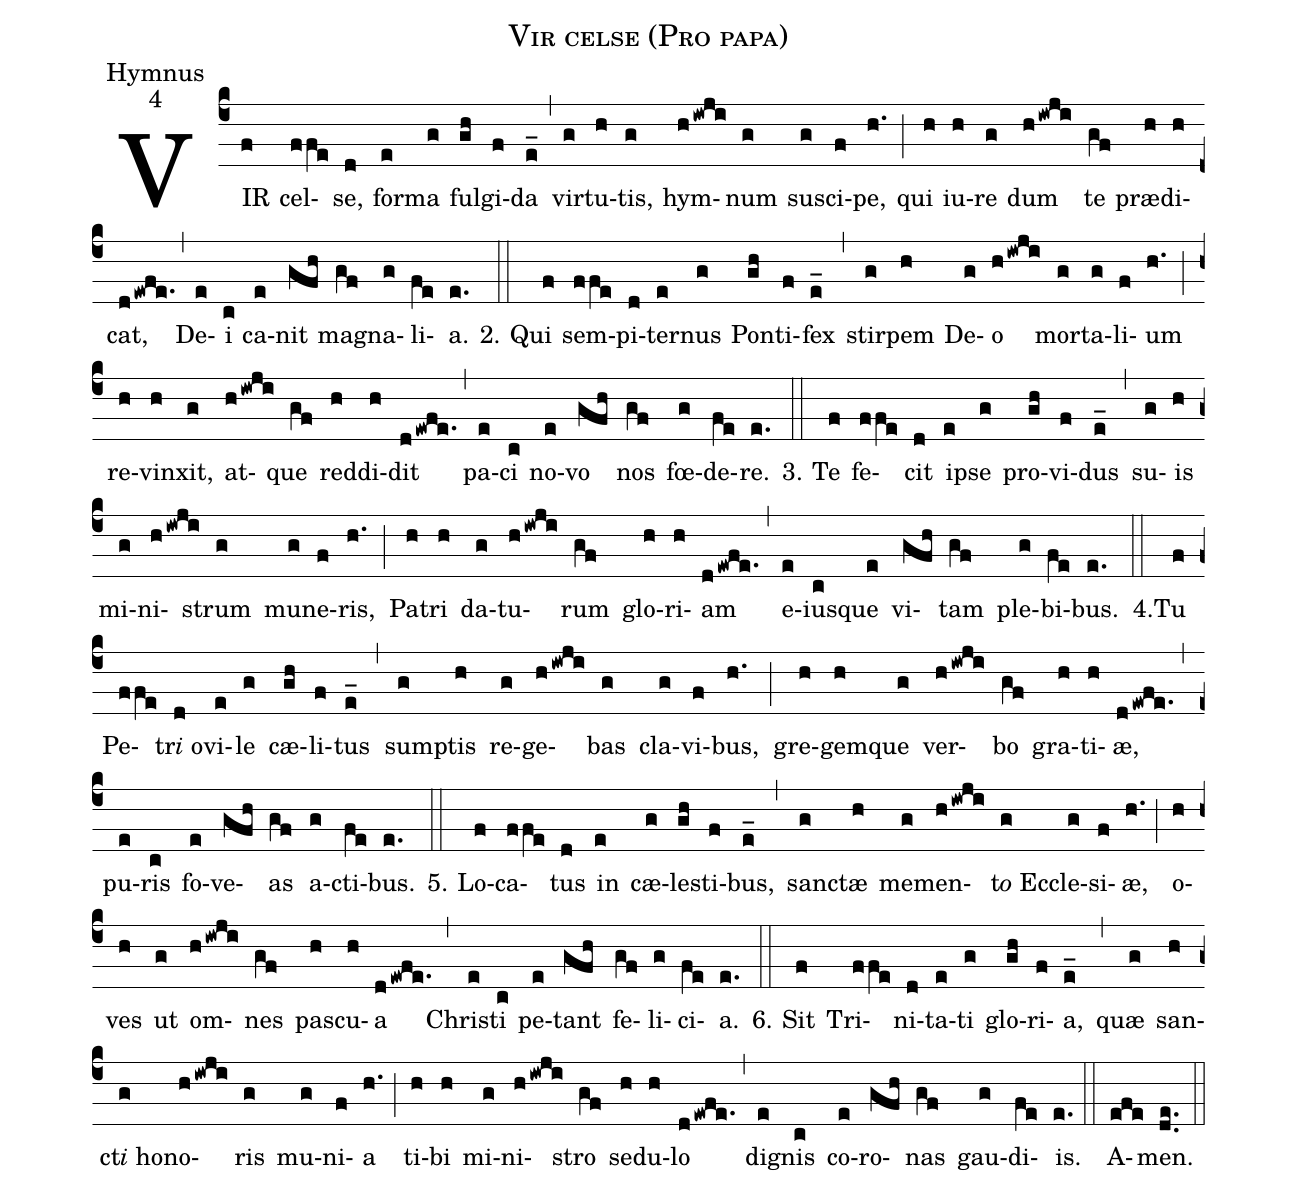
name:Vir celse (Pro papa);
office-part:Hymnus;
mode:4;
%%
(c4)VIR(f) cel(ffe)se,(d) for(e)ma(g) ful(gh)gi(f)da(e_) (,) vir(g)tu(h)tis,(g) hym(hiwji)num(g) su(g)sci(f)pe,(h.) (;) qui(h) iu(h)re(g) dum(hiwji) te(gf) præ(h)di(h)cat,(dewfe.) (,) De(e)i(c) ca(e)nit(gfh) ma(gf)gna(g)li(fe)a.(e.) (::)
2. Qui(f) sem(ffe)pi(d)ter(e)nus(g) Pon(gh)ti(f)fex(e_) (,) stir(g)pem(h) De(g)o(hiwji) mor(g)ta(g)li(f)um(h.) (;) re(h)vin(h)xit,(g) at(hiwji)que(gf) red(h)di(h)dit(dewfe.) (,) pa(e)ci(c) no(e)vo(gfh) nos(gf) fœ(g)de(fe)re.(e.) (::)
3. Te(f) fe(ffe)cit(d) ip(e)se(g) pro(gh)vi(f)dus(e_) (,) su(g)is(h) mi(g)ni(hiwji)strum(g) mu(g)ne(f)ris,(h.) (;) Pa(h)tri(h) da(g)tu(hiwji)rum(gf) glo(h)ri(h)am(dewfe.) (,) e(e)ius(c)que(e) vi(gfh)tam(gf) ple(g)bi(fe)bus.(e.) (::)
4.Tu(f) Pe(ffe)tr<i>i</i> o(d)vi(e)le(g) cæ(gh)li(f)tus(e_) (,) sum(g)ptis(h) re(g)ge(hiwji)bas(g) cla(g)vi(f)bus,(h.)(;) gre(h)gem(h)que(g) ver(hiwji)bo(gf) gra(h)ti(h)æ,(dewfe.) (,) pu(e)ris(c) fo(e)ve(gfh)as(gf) a(g)cti(fe)bus.(e.) (::)
5. Lo(f)ca(ffe)tus(d) in(e) cæ(g)le(gh)sti(f)bus,(e_) (,) san(g)ctæ(h) me(g)men(hiwji)t<i>o</i> Ec(g)cle(g)si(f)æ,(h.) (;) o(h)ves(h) ut(g) om(hiwji)nes(gf) pas(h)cu(h)a(dewfe.) (,) Chri(e)sti(c) pe(e)tant(gfh) fe(gf)li(g)ci(fe)a.(e.) (::)
6. Sit(f) Tri(ffe)ni(d)ta(e)ti(g) glo(gh)ri(f)a,(e_) (,) quæ(g) san(h)ct<i>i</i> ho(g)no(hiwji)ris(g) mu(g)ni(f)a(h.) (;) ti(h)bi(h) mi(g)ni(hiwji)stro(gf) se(h)du(h)lo(dewfe.) (,) di(e)gnis(c) co(e)ro(gfh)nas(gf) gau(g)di(fe)is.(e.) (::)
   A(efe)men.(de..) (::)
